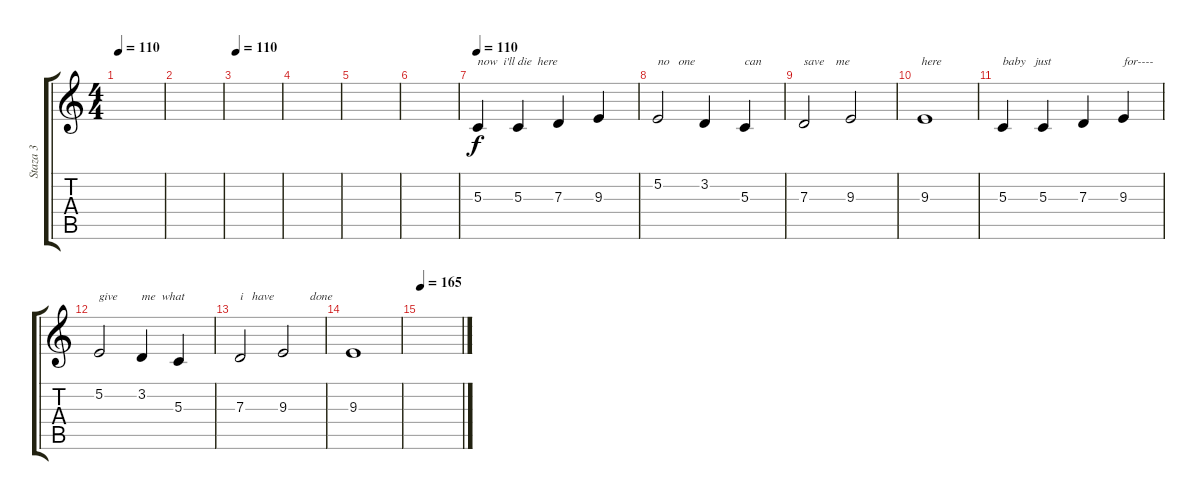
\track ("Staza 3" "Staza 3") {instrument lead1square}
\staff {score tabs}
\tuning (E4 B3 G3 D3 A2 E2) {hide}
\ts (4 4)
\tempo 110
\clef g2
\ks c
|
|
\tempo 110
|
|
|
|
\tempo 110
5.3.4{txt "now  i'll die  here"} 5.3.4 7.3.4 9.3.4 |
5.2.2{txt "no   one "} 3.2.4 5.3.4{txt "can"} |
7.3.2{txt "save    me                        here"} 9.3.2 |
9.3.1 |
5.3.4{txt "baby   just   "} 5.3.4 7.3.4 9.3.4{txt "for----"} |
5.2.2{txt "give"} 3.2.4{txt "me  what"} 5.3.4 |
7.3.2{txt "i   have            done"} 9.3.2 |
9.3.1 |
\tempo 165
